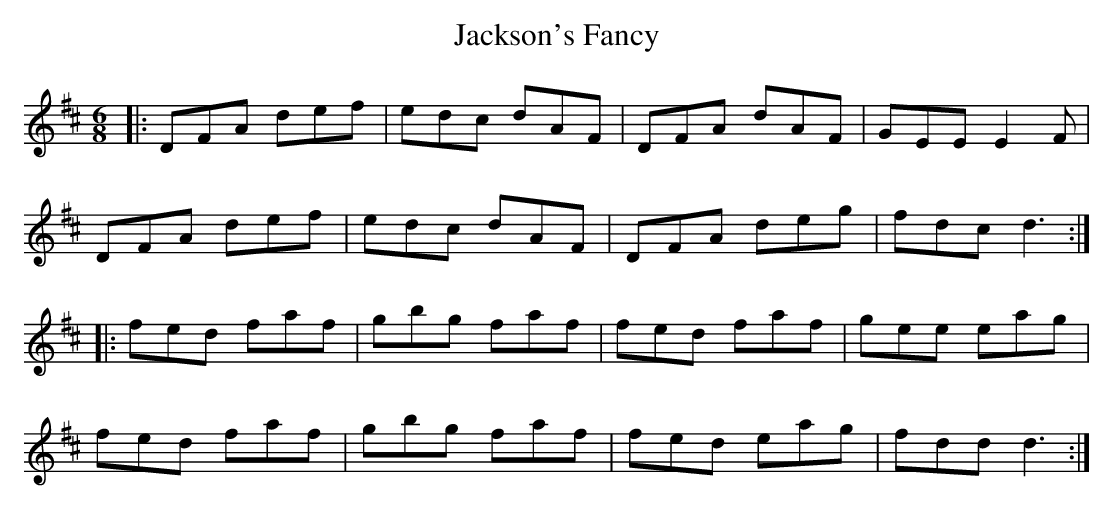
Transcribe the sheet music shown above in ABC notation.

X:1
T: Jackson's Fancy
M: 6/8
L: 1/8
K: Dmaj
|:DFA def|edc dAF|DFA dAF|GEE E2F|
DFA def|edc dAF|DFA deg|fdc d3:|
|:fed faf|gbg faf|fed faf|gee eag|
fed faf|gbg faf|fed eag|fdd d3:|
